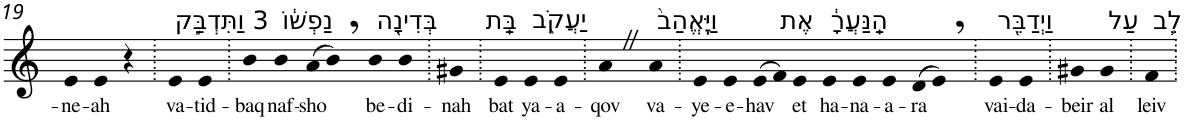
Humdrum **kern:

**kern	**text
*part1	*part1
*staff1	*staff1
*I"Piano	*
*I'Pno	*
!!LO:PB:g=z
*clefG2	*
*k[]	*
=19	=19
!	!LO:LY:b
4e	-ne-
!	!LO:LY:b
4e	-ah
4r	.
=20.	=20.
!LO:TX:a:t=3 וַתִּדְבַּ֣ק	!
!	!LO:LY:b
4e	va-
!	!LO:LY:b
4e	-tid-
=21.	=21.
!	!LO:LY:b
4b	-baq
!LO:TX:a:t=נַפְשׁ֔וֹ	!
!	!LO:LY:b
4b	naf-
!	!LO:LY:b
(>8a	-sho
8b,)	.
!LO:TX:a:t=בְּדִינָ֖ה	!
!	!LO:LY:b
4b	be-
!	!LO:LY:b
4b	-di-
=22.	=22.
!	!LO:LY:b
4g#X	-nah
=23.	=23.
!LO:TX:a:t=בַּֽת	!
!	!LO:LY:b
4e	bat
!LO:TX:a:t=יַעֲקֹ֑ב	!
!	!LO:LY:b
4e	ya-
!	!LO:LY:b
4e	-a-
=24.	=24.
!	!LO:LY:b
4aZ	-qov
!LO:TX:a:t=וַיֶּֽאֱהַב֙	!
!	!LO:LY:b
4a	va-
=25.	=25.
!	!LO:LY:b
4e	-ye-
!	!LO:LY:b
4e	-e-
!	!LO:LY:b
(>8e	-hav
8f)	.
!LO:TX:a:t=אֶת	!
!	!LO:LY:b
4e	et
!LO:TX:a:t=הַֽנַּעֲרָ֔	!
!	!LO:LY:b
4e	ha-
!	!LO:LY:b
4e	-na-
!	!LO:LY:b
4e	-a-
!	!LO:LY:b
(>8d	-ra
8e,)	.
=26.	=26.
!LO:TX:a:t=וַיְדַבֵּ֖ר	!
!	!LO:LY:b
4e	vai-
!	!LO:LY:b
4e	-da-
=27.	=27.
!	!LO:LY:b
4g#X	-beir
!LO:TX:a:t=עַל	!
!	!LO:LY:b
4g#	al
=28.	=28.
!LO:TX:a:t=לֵ֥ב	!
!	!LO:LY:b
4f	leiv
=.	=.
*-	*-
